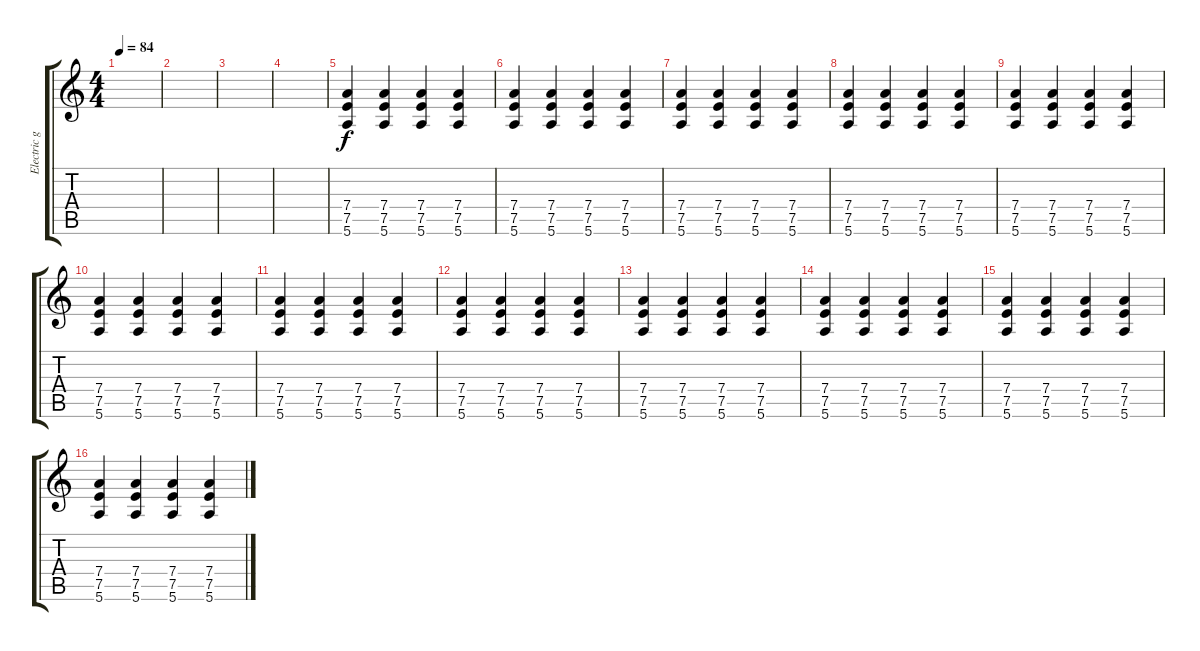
\track ("Electric guitar" "Electric g") {instrument overdrivenguitar}
\staff {score tabs}
\tuning (E4 B3 G3 D3 A2 E2) {hide}
\ts (4 4)
\tempo 84
\clef g2
\ks c
|
|
|
|
(7.4 7.5 5.6).4 (7.4 7.5 5.6).4 (7.4 7.5 5.6).4 (7.4 7.5 5.6).4 |
(7.4 7.5 5.6).4 (7.4 7.5 5.6).4 (7.4 7.5 5.6).4 (7.4 7.5 5.6).4 |
(7.4 7.5 5.6).4 (7.4 7.5 5.6).4 (7.4 7.5 5.6).4 (7.4 7.5 5.6).4 |
(7.4 7.5 5.6).4 (7.4 7.5 5.6).4 (7.4 7.5 5.6).4 (7.4 7.5 5.6).4 |
(7.4 7.5 5.6).4 (7.4 7.5 5.6).4 (7.4 7.5 5.6).4 (7.4 7.5 5.6).4 |
(7.4 7.5 5.6).4 (7.4 7.5 5.6).4 (7.4 7.5 5.6).4 (7.4 7.5 5.6).4 |
(7.4 7.5 5.6).4 (7.4 7.5 5.6).4 (7.4 7.5 5.6).4 (7.4 7.5 5.6).4 |
(7.4 7.5 5.6).4 (7.4 7.5 5.6).4 (7.4 7.5 5.6).4 (7.4 7.5 5.6).4 |
(7.4 7.5 5.6).4{volume 6} (7.4 7.5 5.6).4 (7.4 7.5 5.6).4 (7.4 7.5 5.6).4 |
(7.4 7.5 5.6).4 (7.4 7.5 5.6).4 (7.4 7.5 5.6).4 (7.4 7.5 5.6).4 |
(7.4 7.5 5.6).4{volume 4} (7.4 7.5 5.6).4 (7.4 7.5 5.6).4 (7.4 7.5 5.6).4 |
(7.4 7.5 5.6).4 (7.4 7.5 5.6).4 (7.4 7.5 5.6).4 (7.4 7.5 5.6).4
